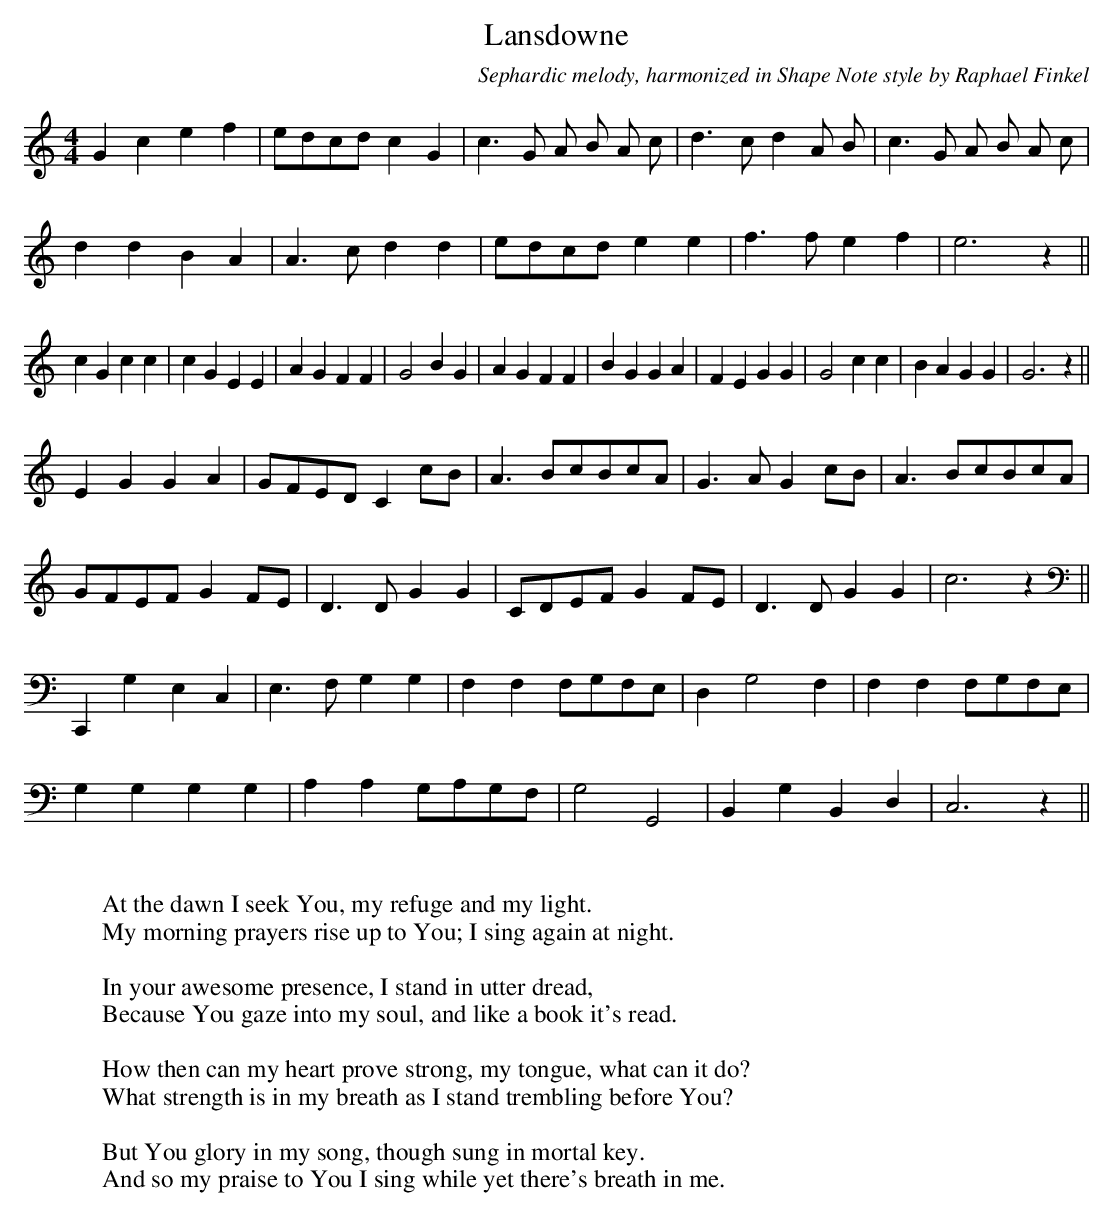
X:1
T:Lansdowne
C:Sephardic melody, harmonized in Shape Note style by Raphael Finkel
M:4/4
K:C
L:1/4
W:
W:At the dawn I seek You, my refuge and my light.
W:My morning prayers rise up to You; I sing again at night.
W:
W:In your awesome presence, I stand in utter dread,
W:Because You gaze into my soul, and like a book it's read.
W:
W:How then can my heart prove strong, my tongue, what can it do?
W:What strength is in my breath as I stand trembling before You?
W:
W:But You glory in my song, though sung in mortal key.
W:And so my praise to You I sing while yet there's breath in me.
W:
Gcef|e/2d/2c/2d/2 c G|c>G A/2 B/2 A/2 c/2|d>c d A/2 B/2|c>G A/2 B/2 A/2 c/2 |
ddBA|A>cdd|e/2d/2c/2d/2ee|f>fef|e3z||
cGcc|cGEE|AGFF|G2BG|AGFF|BGGA|FEGG|G2cc|BAGG|G3z||
EGGA|G/2F/2E/2D/2Cc/2B/2|A>Bc/2B/2c/2A/2|G>AGc/2B/2|A>Bc/2B/2c/2A/2|
G/2F/2E/2F/2GF/2E/2|D>DGG|C/2D/2E/2F/2GF/2E/2|D>DGG|c3z||
C,,G,E,C,|E,>F,G,G,|F,F,F,/2G,/2F,/2E,/2|D,G,2F,|F,F,F,/2G,/2F,/2E,/2|
G,G,G,G,|A,A,G,/2A,/2G,/2F,/2|G,2G,,2|B,,G,B,,D,|C,3z||
